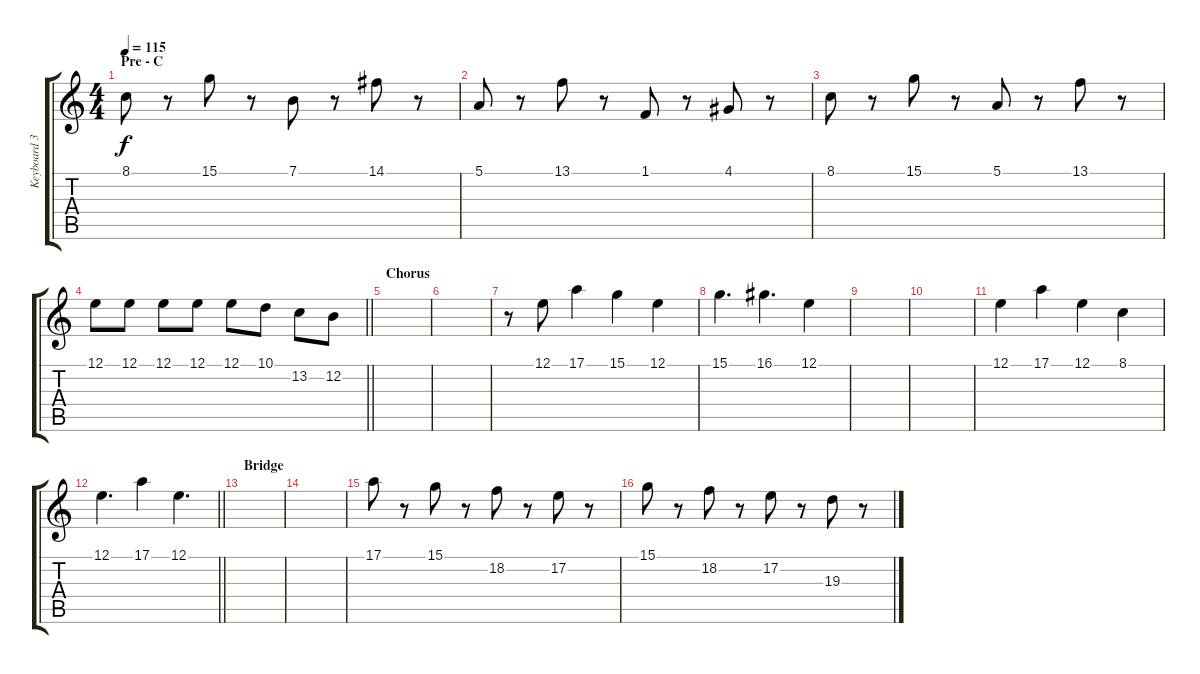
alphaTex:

\track ("Keyboard 3" "Keyboard 3") {instrument acousticgrandpiano}
\staff {score tabs}
\tuning (E4 B3 G3 D3 A2 E2) {hide}
\ts (4 4)
\section ("" "Pre - C")
\tempo 115
\clef g2
\ks c
8.1.8{dy f volume 11} r.8 15.1.8 r.8 7.1.8 r.8 14.1.8 r.8 |
5.1.8 r.8 13.1.8 r.8 1.1.8 r.8 4.1.8 r.8 |
8.1.8 r.8 15.1.8 r.8 5.1.8 r.8 13.1.8 r.8 |
\barLineRight lightlight
12.1.8 12.1.8 12.1.8 12.1.8 12.1.8 10.1.8 13.2.8 12.2.8 |
\section ("" "Chorus")
|
|
r.8 12.1.8 17.1.4 15.1.4 12.1.4 |
15.1.4{d} 16.1.4{d} 12.1.4 |
|
|
12.1.4 17.1.4 12.1.4 8.1.4 |
\barLineRight lightlight
12.1.4{d} 17.1.4 12.1.4{d} |
\section ("" "Bridge")
|
|
17.1.8{volume 16} r.8 15.1.8 r.8 18.2.8 r.8 17.2.8 r.8 |
15.1.8 r.8 18.2.8 r.8 17.2.8 r.8 19.3.8 r.8
